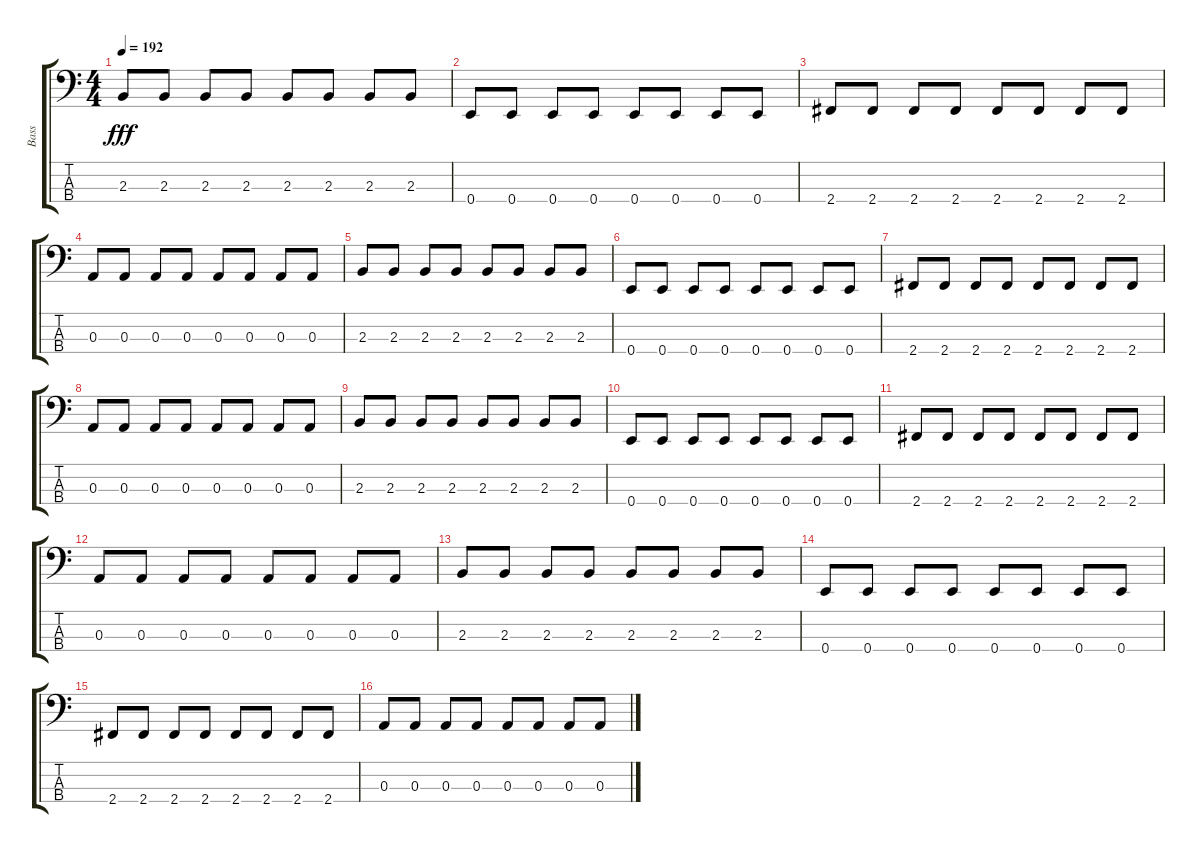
\track ("Bass" "Bass") {instrument slapbass2}
\staff {score tabs}
\tuning (G2 D2 A1 E1) {hide}
\ts (4 4)
\tempo 192
\clef f4
\ks c
2.3.8{dy fff} 2.3.8 2.3.8 2.3.8 2.3.8 2.3.8 2.3.8 2.3.8 |
0.4.8 0.4.8 0.4.8 0.4.8 0.4.8 0.4.8 0.4.8 0.4.8 |
2.4.8 2.4.8 2.4.8 2.4.8 2.4.8 2.4.8 2.4.8 2.4.8 |
0.3.8 0.3.8 0.3.8 0.3.8 0.3.8 0.3.8 0.3.8 0.3.8 |
2.3.8 2.3.8 2.3.8 2.3.8 2.3.8 2.3.8 2.3.8 2.3.8 |
0.4.8 0.4.8 0.4.8 0.4.8 0.4.8 0.4.8 0.4.8 0.4.8 |
2.4.8 2.4.8 2.4.8 2.4.8 2.4.8 2.4.8 2.4.8 2.4.8 |
0.3.8 0.3.8 0.3.8 0.3.8 0.3.8 0.3.8 0.3.8 0.3.8 |
2.3.8 2.3.8 2.3.8 2.3.8 2.3.8 2.3.8 2.3.8 2.3.8 |
0.4.8 0.4.8 0.4.8 0.4.8 0.4.8 0.4.8 0.4.8 0.4.8 |
2.4.8 2.4.8 2.4.8 2.4.8 2.4.8 2.4.8 2.4.8 2.4.8 |
0.3.8 0.3.8 0.3.8 0.3.8 0.3.8 0.3.8 0.3.8 0.3.8 |
2.3.8 2.3.8 2.3.8 2.3.8 2.3.8 2.3.8 2.3.8 2.3.8 |
0.4.8 0.4.8 0.4.8 0.4.8 0.4.8 0.4.8 0.4.8 0.4.8 |
2.4.8 2.4.8 2.4.8 2.4.8 2.4.8 2.4.8 2.4.8 2.4.8 |
0.3.8 0.3.8 0.3.8 0.3.8 0.3.8 0.3.8 0.3.8 0.3.8
